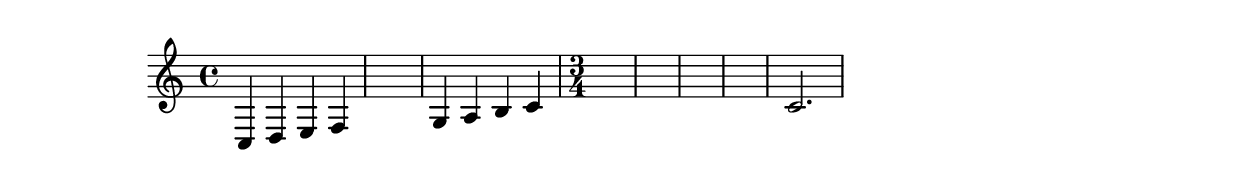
\version "2.18.2"

"//music" = \relative c {
  << \new Voice = "voice1" {
    \time 4/4
    c4 d e f
    s1*1
    g4 a b c
    \time 3/4
    s2.*4
    c2.
  } >>
}

\book {
  \header {
  }

  \bookpart { 
    \score {
      <<
      \new Staff = Staff \with { }
      \context Staff = Staff {
        \"//music"
      }
      >>
    }
  }
}
